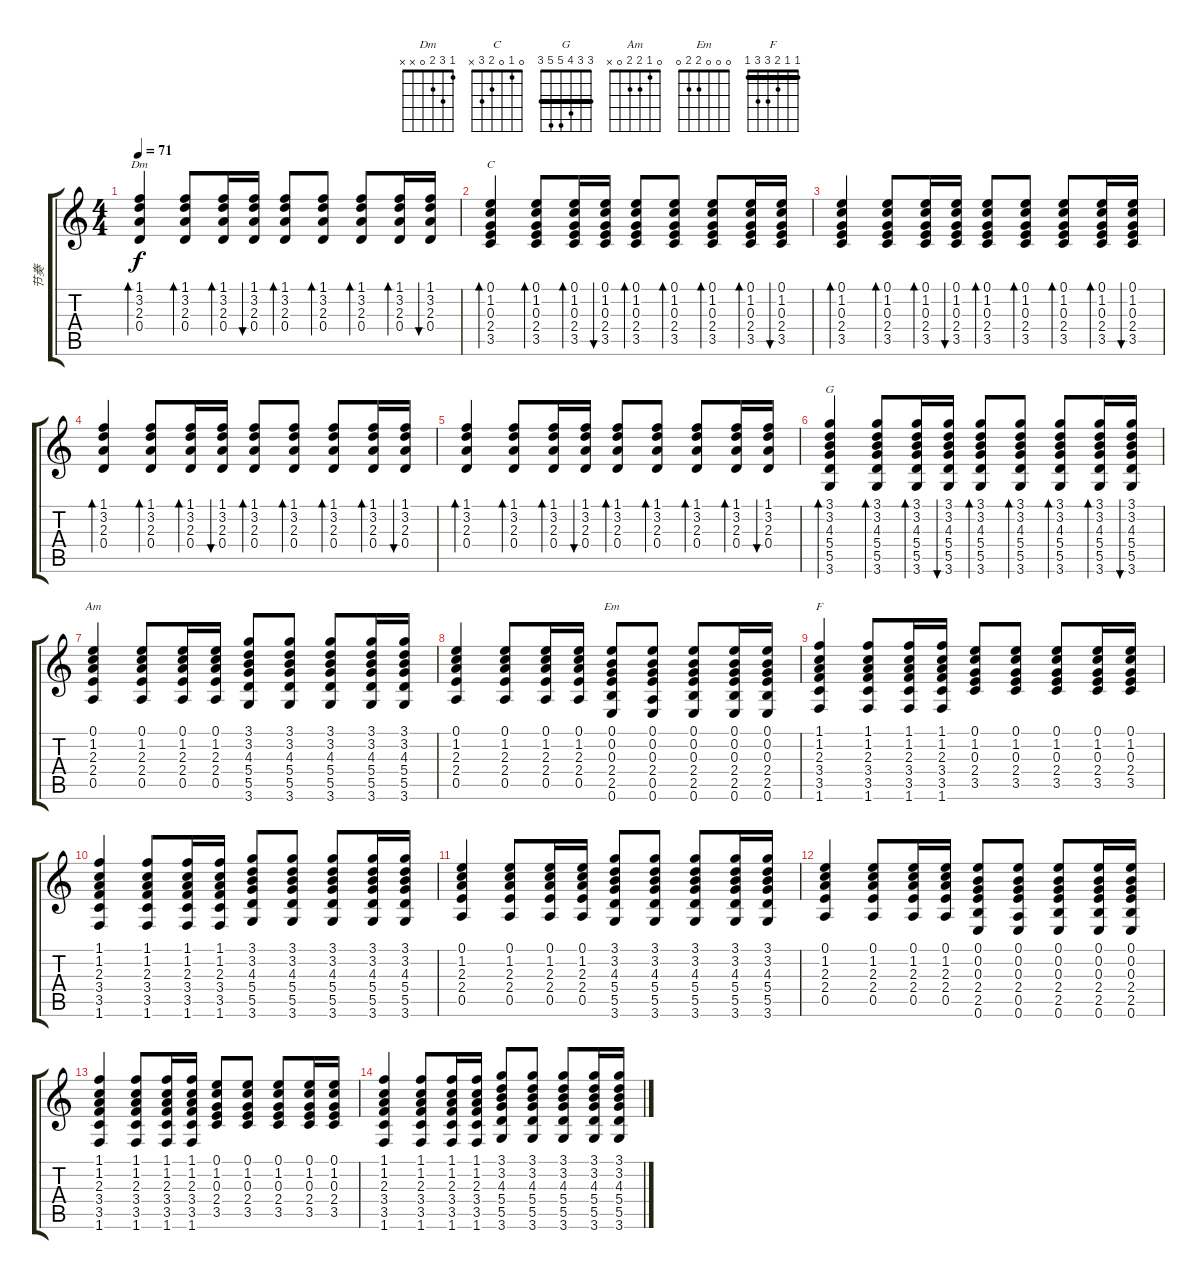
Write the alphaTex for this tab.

\track ("节奏" "节奏") {instrument acousticguitarnylon}
\staff {score tabs}
\tuning (E4 B3 G3 D3 A2 E2) {hide}
\chord ("Dm" 1 3 2 0 x x)
\chord ("C" 0 1 0 2 3 x)
\chord ("G" 3 3 4 5 5 3) {barre 3}
\chord ("Am" 0 1 2 2 0 x)
\chord ("Em" 0 0 0 2 2 0)
\chord ("F" 1 1 2 3 3 1) {barre 1}
\ts (4 4)
\tempo 71
\clef g2
\ks c
(1.1 3.2 2.3 0.4).4{bd 60 ch "Dm" dy f} (1.1 3.2 2.3 0.4).8{bd 60} (1.1 3.2 2.3 0.4).16{bd 60} (1.1 3.2 2.3 0.4).16{bu 60} (1.1 3.2 2.3 0.4).8{bd 60} (1.1 3.2 2.3 0.4).8{bd 60} (1.1 3.2 2.3 0.4).8{bd 60} (1.1 3.2 2.3 0.4).16{bd 60} (1.1 3.2 2.3 0.4).16{bu 60} |
(0.1 1.2 0.3 2.4 3.5).4{bd 60 ch "C"} (0.1 1.2 0.3 2.4 3.5).8{bd 60} (0.1 1.2 0.3 2.4 3.5).16{bd 60} (0.1 1.2 0.3 2.4 3.5).16{bu 60} (0.1 1.2 0.3 2.4 3.5).8{bd 60} (0.1 1.2 0.3 2.4 3.5).8{bd 60} (0.1 1.2 0.3 2.4 3.5).8{bd 60} (0.1 1.2 0.3 2.4 3.5).16{bd 60} (0.1 1.2 0.3 2.4 3.5).16{bu 60} |
(0.1 1.2 0.3 2.4 3.5).4{bd 60} (0.1 1.2 0.3 2.4 3.5).8{bd 60} (0.1 1.2 0.3 2.4 3.5).16{bd 60} (0.1 1.2 0.3 2.4 3.5).16{bu 60} (0.1 1.2 0.3 2.4 3.5).8{bd 60} (0.1 1.2 0.3 2.4 3.5).8{bd 60} (0.1 1.2 0.3 2.4 3.5).8{bd 60} (0.1 1.2 0.3 2.4 3.5).16{bd 60} (0.1 1.2 0.3 2.4 3.5).16{bu 60} |
(1.1 3.2 2.3 0.4).4{bd 60} (1.1 3.2 2.3 0.4).8{bd 60} (1.1 3.2 2.3 0.4).16{bd 60} (1.1 3.2 2.3 0.4).16{bu 60} (1.1 3.2 2.3 0.4).8{bd 60} (1.1 3.2 2.3 0.4).8{bd 60} (1.1 3.2 2.3 0.4).8{bd 60} (1.1 3.2 2.3 0.4).16{bd 60} (1.1 3.2 2.3 0.4).16{bu 60} |
(1.1 3.2 2.3 0.4).4{bd 60} (1.1 3.2 2.3 0.4).8{bd 60} (1.1 3.2 2.3 0.4).16{bd 60} (1.1 3.2 2.3 0.4).16{bu 60} (1.1 3.2 2.3 0.4).8{bd 60} (1.1 3.2 2.3 0.4).8{bd 60} (1.1 3.2 2.3 0.4).8{bd 60} (1.1 3.2 2.3 0.4).16{bd 60} (1.1 3.2 2.3 0.4).16{bu 60} |
(3.1 3.2 4.3 5.4 5.5 3.6).4{bd 60 ch "G"} (3.1 3.2 4.3 5.4 5.5 3.6).8{bd 60} (3.1 3.2 4.3 5.4 5.5 3.6).16{bd 60} (3.1 3.2 4.3 5.4 5.5 3.6).16{bu 60} (3.1 3.2 4.3 5.4 5.5 3.6).8{bd 60} (3.1 3.2 4.3 5.4 5.5 3.6).8{bd 60} (3.1 3.2 4.3 5.4 5.5 3.6).8{bd 60} (3.1 3.2 4.3 5.4 5.5 3.6).16{bd 60} (3.1 3.2 4.3 5.4 5.5 3.6).16{bu 60} |
(0.1 1.2 2.3 2.4 0.5).4{ch "Am"} (0.1 1.2 2.3 2.4 0.5).8 (0.1 1.2 2.3 2.4 0.5).16 (0.1 1.2 2.3 2.4 0.5).16 (3.1 3.2 4.3 5.4 5.5 3.6).8 (3.1 3.2 4.3 5.4 5.5 3.6).8 (3.1 3.2 4.3 5.4 5.5 3.6).8 (3.1 3.2 4.3 5.4 5.5 3.6).16 (3.1 3.2 4.3 5.4 5.5 3.6).16 |
(0.1 1.2 2.3 2.4 0.5).4 (0.1 1.2 2.3 2.4 0.5).8 (0.1 1.2 2.3 2.4 0.5).16 (0.1 1.2 2.3 2.4 0.5).16 (0.1 0.2 0.3 2.4 2.5 0.6).8{ch "Em"} (0.1 0.2 0.3 2.4 0.5 0.6).8 (0.1 0.2 0.3 2.4 2.5 0.6).8 (0.1 0.2 0.3 2.4 2.5 0.6).16 (0.1 0.2 0.3 2.4 2.5 0.6).16 |
(1.1 1.2 2.3 3.4 3.5 1.6).4{ch "F"} (1.1 1.2 2.3 3.4 3.5 1.6).8 (1.1 1.2 2.3 3.4 3.5 1.6).16 (1.1 1.2 2.3 3.4 3.5 1.6).16 (0.1 1.2 0.3 2.4 3.5).8 (0.1 1.2 0.3 2.4 3.5).8 (0.1 1.2 0.3 2.4 3.5).8 (0.1 1.2 0.3 2.4 3.5).16 (0.1 1.2 0.3 2.4 3.5).16 |
(1.1 1.2 2.3 3.4 3.5 1.6).4 (1.1 1.2 2.3 3.4 3.5 1.6).8 (1.1 1.2 2.3 3.4 3.5 1.6).16 (1.1 1.2 2.3 3.4 3.5 1.6).16 (3.1 3.2 4.3 5.4 5.5 3.6).8 (3.1 3.2 4.3 5.4 5.5 3.6).8 (3.1 3.2 4.3 5.4 5.5 3.6).8 (3.1 3.2 4.3 5.4 5.5 3.6).16 (3.1 3.2 4.3 5.4 5.5 3.6).16 |
(0.1 1.2 2.3 2.4 0.5).4 (0.1 1.2 2.3 2.4 0.5).8 (0.1 1.2 2.3 2.4 0.5).16 (0.1 1.2 2.3 2.4 0.5).16 (3.1 3.2 4.3 5.4 5.5 3.6).8 (3.1 3.2 4.3 5.4 5.5 3.6).8 (3.1 3.2 4.3 5.4 5.5 3.6).8 (3.1 3.2 4.3 5.4 5.5 3.6).16 (3.1 3.2 4.3 5.4 5.5 3.6).16 |
(0.1 1.2 2.3 2.4 0.5).4 (0.1 1.2 2.3 2.4 0.5).8 (0.1 1.2 2.3 2.4 0.5).16 (0.1 1.2 2.3 2.4 0.5).16 (0.1 0.2 0.3 2.4 2.5 0.6).8 (0.1 0.2 0.3 2.4 0.5 0.6).8 (0.1 0.2 0.3 2.4 2.5 0.6).8 (0.1 0.2 0.3 2.4 2.5 0.6).16 (0.1 0.2 0.3 2.4 2.5 0.6).16 |
(1.1 1.2 2.3 3.4 3.5 1.6).4 (1.1 1.2 2.3 3.4 3.5 1.6).8 (1.1 1.2 2.3 3.4 3.5 1.6).16 (1.1 1.2 2.3 3.4 3.5 1.6).16 (0.1 1.2 0.3 2.4 3.5).8 (0.1 1.2 0.3 2.4 3.5).8 (0.1 1.2 0.3 2.4 3.5).8 (0.1 1.2 0.3 2.4 3.5).16 (0.1 1.2 0.3 2.4 3.5).16 |
(1.1 1.2 2.3 3.4 3.5 1.6).4 (1.1 1.2 2.3 3.4 3.5 1.6).8 (1.1 1.2 2.3 3.4 3.5 1.6).16 (1.1 1.2 2.3 3.4 3.5 1.6).16 (3.1 3.2 4.3 5.4 5.5 3.6).8 (3.1 3.2 4.3 5.4 5.5 3.6).8 (3.1 3.2 4.3 5.4 5.5 3.6).8 (3.1 3.2 4.3 5.4 5.5 3.6).16 (3.1 3.2 4.3 5.4 5.5 3.6).16
